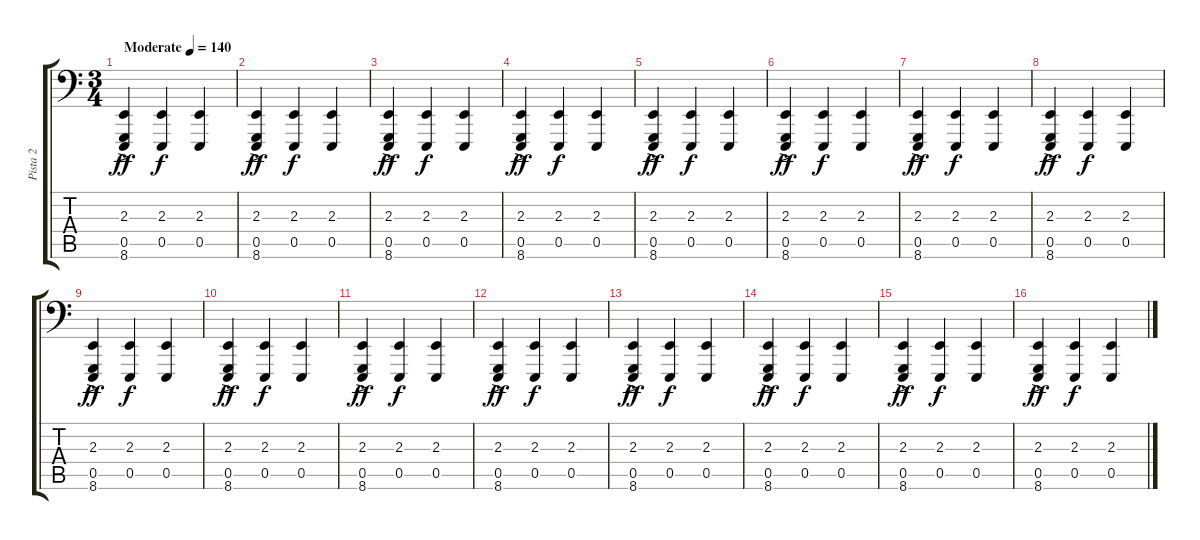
\track ("Pista 2" "Pista 2") {instrument acousticgrandpiano}
\staff {score tabs}
\tuning (C3 G2 D2 A1 E1 B0) {hide}
\ts (3 4)
\tempo (140 "Moderate")
\clef f4
\ks c
(2.3{ac} 0.5{ac} 8.6).4{dy ff instrument acousticgrandpiano} (2.3 0.5).4{dy f} (2.3 0.5).4 |
(2.3{ac} 0.5{ac} 8.6).4{dy ff} (2.3 0.5).4{dy f} (2.3 0.5).4 |
(2.3{ac} 0.5{ac} 8.6).4{dy ff} (2.3 0.5).4{dy f} (2.3 0.5).4 |
(2.3{ac} 0.5{ac} 8.6).4{dy ff} (2.3 0.5).4{dy f} (2.3 0.5).4 |
(2.3{ac} 0.5{ac} 8.6).4{dy ff} (2.3 0.5).4{dy f} (2.3 0.5).4 |
(2.3{ac} 0.5{ac} 8.6).4{dy ff} (2.3 0.5).4{dy f} (2.3 0.5).4 |
(2.3{ac} 0.5{ac} 8.6).4{dy ff} (2.3 0.5).4{dy f} (2.3 0.5).4 |
(2.3{ac} 0.5{ac} 8.6).4{dy ff} (2.3 0.5).4{dy f} (2.3 0.5).4 |
(2.3{ac} 0.5{ac} 8.6).4{dy ff} (2.3 0.5).4{dy f} (2.3 0.5).4 |
(2.3{ac} 0.5{ac} 8.6).4{dy ff} (2.3 0.5).4{dy f} (2.3 0.5).4 |
(2.3{ac} 0.5{ac} 8.6).4{dy ff} (2.3 0.5).4{dy f} (2.3 0.5).4 |
(2.3{ac} 0.5{ac} 8.6).4{dy ff} (2.3 0.5).4{dy f} (2.3 0.5).4 |
(2.3{ac} 0.5{ac} 8.6).4{dy ff} (2.3 0.5).4{dy f} (2.3 0.5).4 |
(2.3{ac} 0.5{ac} 8.6).4{dy ff} (2.3 0.5).4{dy f} (2.3 0.5).4 |
(2.3{ac} 0.5{ac} 8.6).4{dy ff} (2.3 0.5).4{dy f} (2.3 0.5).4 |
(2.3{ac} 0.5{ac} 8.6).4{dy ff} (2.3 0.5).4{dy f} (2.3 0.5).4
